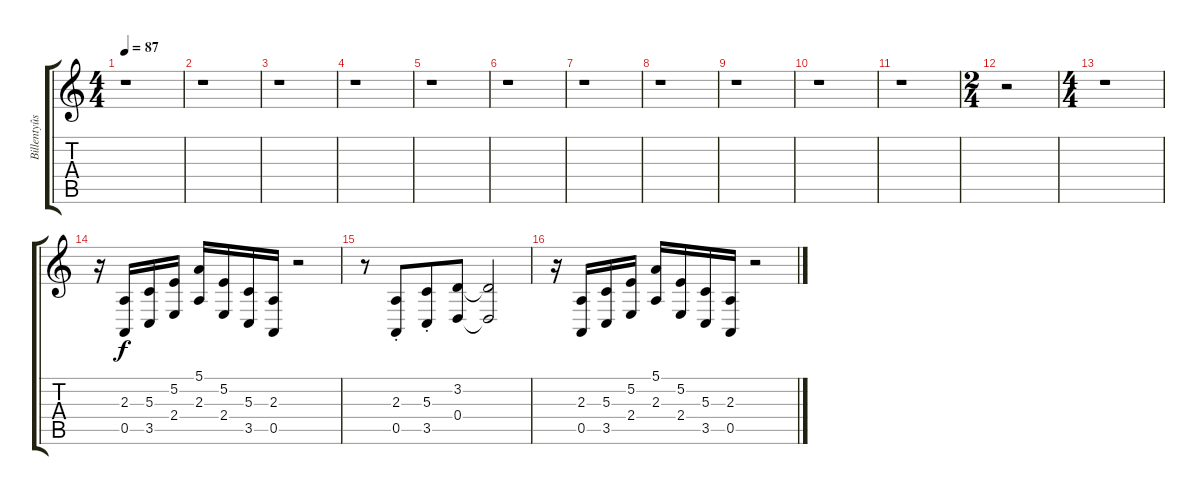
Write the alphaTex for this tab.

\track ("Billentyûs 2 (Jon Lord)" "Billentyûs") {instrument stringensemble1}
\staff {score tabs}
\tuning (E4 B3 G3 D3 A2 E2) {hide}
\ts (4 4)
\tempo 87
\clef g2
\ks c
r.1{dy f} |
r.1 |
r.1 |
r.1 |
r.1 |
r.1 |
r.1 |
r.1 |
r.1 |
r.1 |
r.1 |
\ts (2 4)
r.2 |
\ts (4 4)
r.1 |
r.16 (2.3 0.5).16 (5.3 3.5).16 (5.2 2.4).16 (5.1 2.3).16 (5.2 2.4).16 (5.3 3.5).16 (2.3 0.5).16 r.2 |
r.8 (2.3{st} 0.5{st}).8{beam merge} (5.3{st} 3.5{st}).8 (3.2 0.4).8 (3.2{t} 0.4{t}).2 |
r.16 (2.3 0.5).16 (5.3 3.5).16 (5.2 2.4).16 (5.1 2.3).16 (5.2 2.4).16 (5.3 3.5).16 (2.3 0.5).16 r.2
